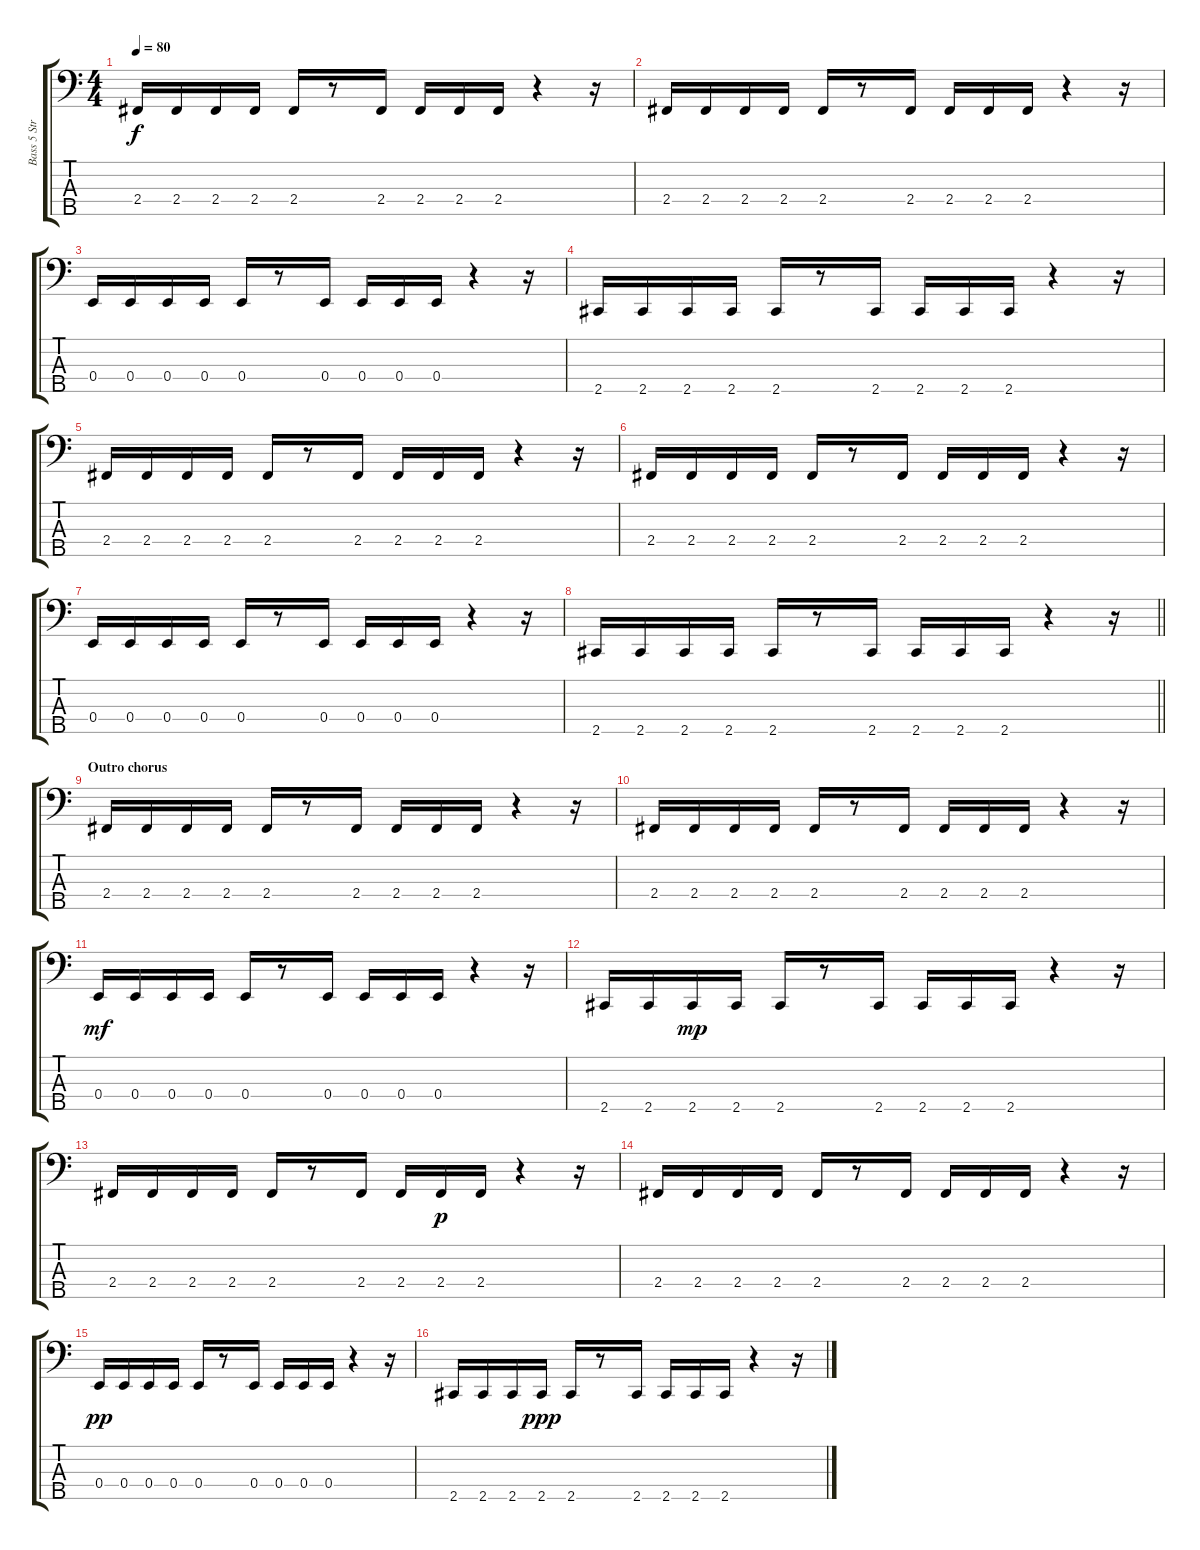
\track ("Bass 5 Strings" "Bass 5 Str") {instrument electricbasspick}
\staff {score tabs}
\tuning (G2 D2 A1 E1 B0) {hide}
\ts (4 4)
\tempo 80
\clef f4
\ks c
2.4.16{dy f} 2.4.16 2.4.16 2.4.16 2.4.16 r.8 2.4.16 2.4.16 2.4.16 2.4.16 r.4 r.16 |
2.4.16 2.4.16 2.4.16 2.4.16 2.4.16 r.8 2.4.16 2.4.16 2.4.16 2.4.16 r.4 r.16 |
0.4.16 0.4.16 0.4.16 0.4.16 0.4.16 r.8 0.4.16 0.4.16 0.4.16 0.4.16 r.4 r.16 |
2.5.16 2.5.16 2.5.16 2.5.16 2.5.16 r.8 2.5.16 2.5.16 2.5.16 2.5.16 r.4 r.16 |
2.4.16 2.4.16 2.4.16 2.4.16 2.4.16 r.8 2.4.16 2.4.16 2.4.16 2.4.16 r.4 r.16 |
2.4.16 2.4.16 2.4.16 2.4.16 2.4.16 r.8 2.4.16 2.4.16 2.4.16 2.4.16 r.4 r.16 |
0.4.16 0.4.16 0.4.16 0.4.16 0.4.16 r.8 0.4.16 0.4.16 0.4.16 0.4.16 r.4 r.16 |
\barLineRight lightlight
2.5.16 2.5.16 2.5.16 2.5.16 2.5.16 r.8 2.5.16 2.5.16 2.5.16 2.5.16 r.4 r.16 |
\section ("" "Outro chorus")
2.4.16 2.4.16 2.4.16 2.4.16 2.4.16 r.8 2.4.16 2.4.16 2.4.16 2.4.16 r.4 r.16 |
2.4.16 2.4.16 2.4.16 2.4.16 2.4.16 r.8 2.4.16 2.4.16 2.4.16 2.4.16 r.4 r.16 |
0.4.16{dy mf} 0.4.16 0.4.16 0.4.16 0.4.16 r.8 0.4.16 0.4.16 0.4.16 0.4.16 r.4 r.16 |
2.5.16 2.5.16 2.5.16{dy mp} 2.5.16 2.5.16 r.8 2.5.16 2.5.16 2.5.16 2.5.16 r.4 r.16 |
2.4.16 2.4.16 2.4.16 2.4.16 2.4.16 r.8 2.4.16 2.4.16 2.4.16{dy p} 2.4.16 r.4 r.16 |
2.4.16 2.4.16 2.4.16 2.4.16 2.4.16 r.8 2.4.16 2.4.16 2.4.16 2.4.16 r.4 r.16 |
0.4.16{dy pp} 0.4.16 0.4.16 0.4.16 0.4.16 r.8 0.4.16 0.4.16 0.4.16 0.4.16 r.4 r.16 |
2.5.16 2.5.16 2.5.16 2.5.16{dy ppp} 2.5.16 r.8 2.5.16 2.5.16 2.5.16 2.5.16 r.4 r.16
